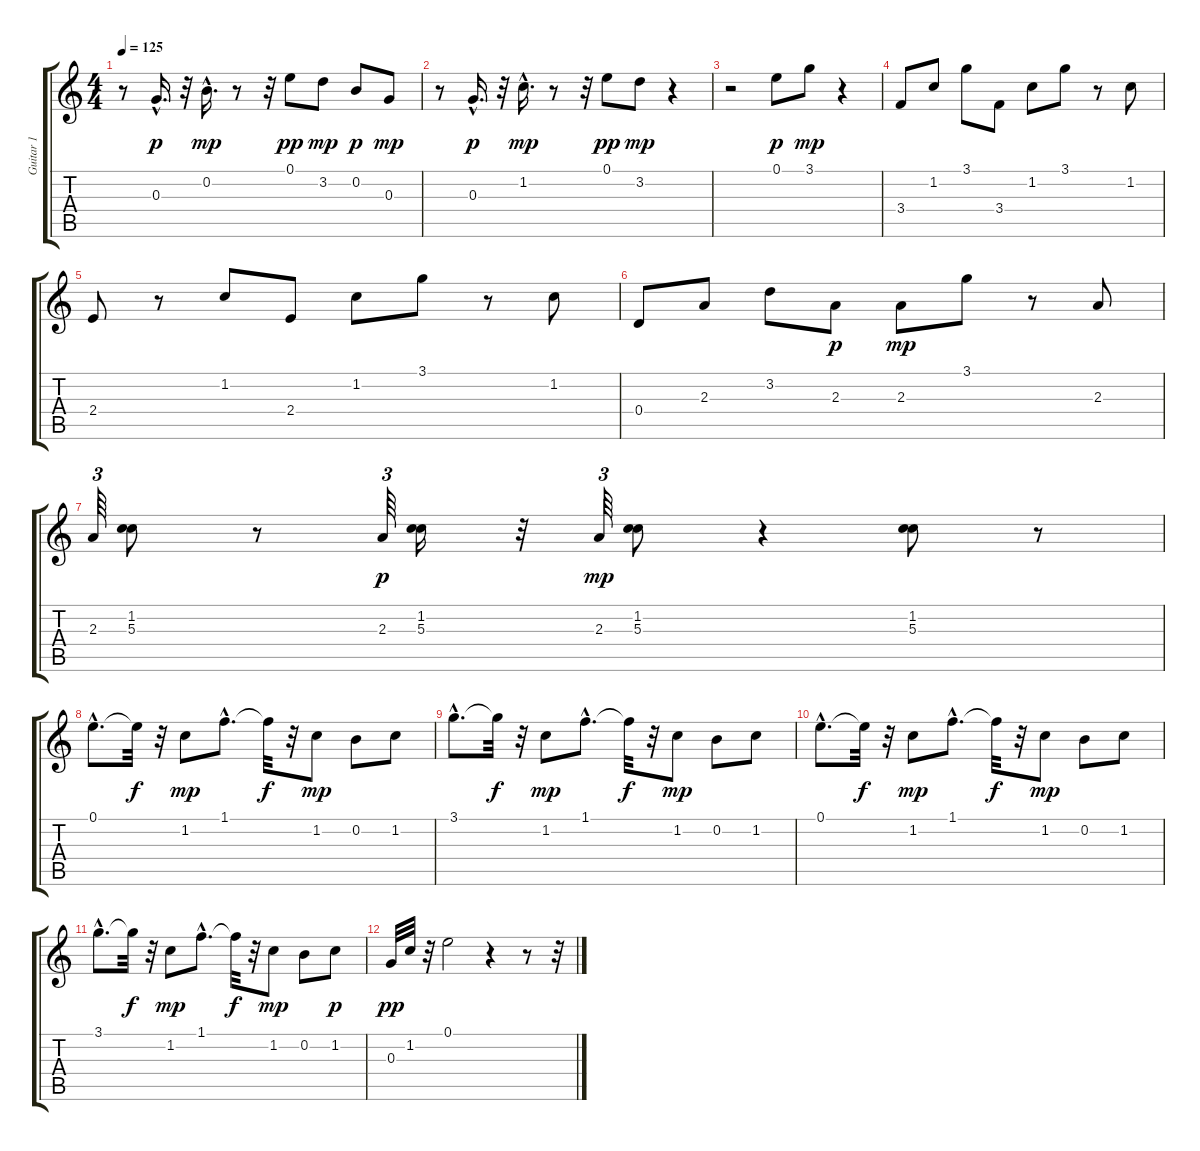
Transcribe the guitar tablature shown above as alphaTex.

\track ("Guitar 1" "Guitar 1") {instrument acousticguitarsteel}
\staff {score tabs}
\tuning (E4 B3 G3 D3 A2 E2) {hide}
\ts (4 4)
\tempo 125
\clef g2
\ks c
r.8{dy mp} 0.3{hac}.16{d dy p} r.32 0.2{hac}.16{d dy mp} r.8 r.32 0.1.8{dy pp} 3.2.8{dy mp} 0.2.8{dy p} 0.3.8{dy mp} |
r.8 0.3{hac}.16{d dy p} r.32 1.2{hac}.16{d dy mp} r.8 r.32 0.1.8{dy pp} 3.2.8{dy mp} r.4 |
r.2 0.1.8{dy p} 3.1.8{dy mp} r.4 |
3.4.8 1.2.8 3.1.8 3.4.8 1.2.8 3.1.8 r.8 1.2.8 |
2.4.8 r.8 1.2.8 2.4.8 1.2.8 3.1.8 r.8 1.2.8 |
0.4.8 2.3.8 3.2.8 2.3.8{dy p} 2.3.8{dy mp} 3.1.8 r.8 2.3.8 |
2.3.64{tu (3 2)} (1.2 5.3).8 r.8 2.3.64{tu (3 2) dy p} (1.2 5.3).16 r.32 2.3.64{tu (3 2) dy mp} (1.2 5.3).8 r.4 (1.2 5.3).8 r.8 |
0.1{hac}.8{d} 0.1{t}.32{dy f} r.32 1.2.8{dy mp} 1.1{hac}.8{d} 1.1{t}.32{dy f} r.32 1.2.8{dy mp} 0.2.8 1.2.8 |
3.1{hac}.8{d} 3.1{t}.32{dy f} r.32 1.2.8{dy mp} 1.1{hac}.8{d} 1.1{t}.32{dy f} r.32 1.2.8{dy mp} 0.2.8 1.2.8 |
0.1{hac}.8{d} 0.1{t}.32{dy f} r.32 1.2.8{dy mp} 1.1{hac}.8{d} 1.1{t}.32{dy f} r.32 1.2.8{dy mp} 0.2.8 1.2.8 |
3.1{hac}.8{d} 3.1{t}.32{dy f} r.32 1.2.8{dy mp} 1.1{hac}.8{d} 1.1{t}.32{dy f} r.32 1.2.8{dy mp} 0.2.8 1.2.8{dy p} |
0.3.32{dy pp} 1.2.32 r.32 0.1.2 r.4 r.8 r.32
